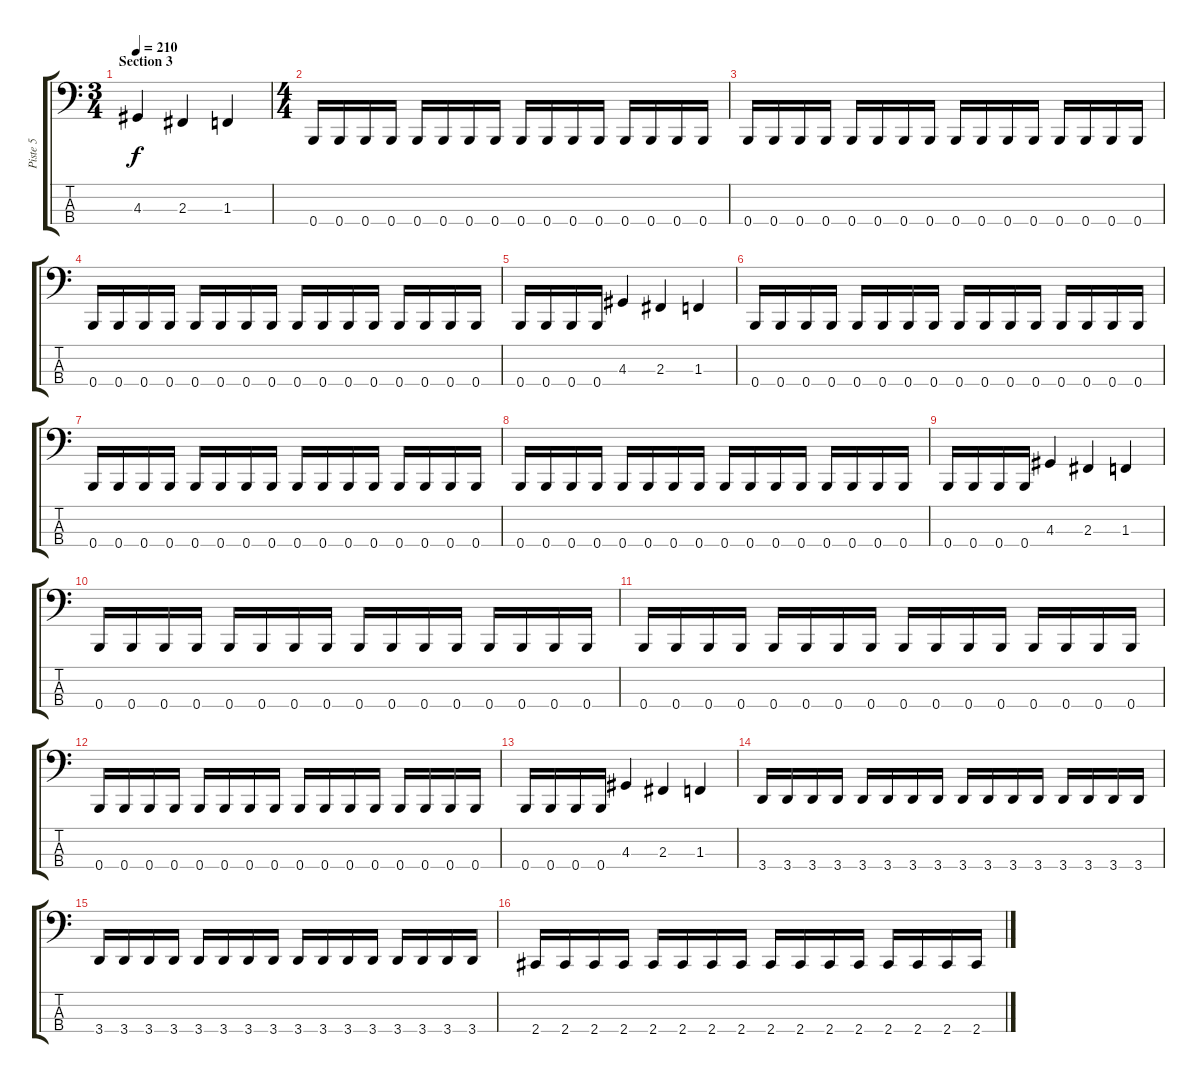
\track ("Piste 5" "Piste 5") {instrument electricbassfinger}
\staff {score tabs}
\tuning (D2 A1 E1 B0) {hide}
\ts (3 4)
\section ("" "Section 3")
\tempo 210
\clef f4
\ks c
4.3.4{dy f} 2.3.4 1.3.4 |
\ts (4 4)
0.4.16 0.4.16 0.4.16 0.4.16 0.4.16 0.4.16 0.4.16 0.4.16 0.4.16 0.4.16 0.4.16 0.4.16 0.4.16 0.4.16 0.4.16 0.4.16 |
0.4.16 0.4.16 0.4.16 0.4.16 0.4.16 0.4.16 0.4.16 0.4.16 0.4.16 0.4.16 0.4.16 0.4.16 0.4.16 0.4.16 0.4.16 0.4.16 |
0.4.16 0.4.16 0.4.16 0.4.16 0.4.16 0.4.16 0.4.16 0.4.16 0.4.16 0.4.16 0.4.16 0.4.16 0.4.16 0.4.16 0.4.16 0.4.16 |
0.4.16 0.4.16 0.4.16 0.4.16 4.3.4 2.3.4 1.3.4 |
0.4.16 0.4.16 0.4.16 0.4.16 0.4.16 0.4.16 0.4.16 0.4.16 0.4.16 0.4.16 0.4.16 0.4.16 0.4.16 0.4.16 0.4.16 0.4.16 |
0.4.16 0.4.16 0.4.16 0.4.16 0.4.16 0.4.16 0.4.16 0.4.16 0.4.16 0.4.16 0.4.16 0.4.16 0.4.16 0.4.16 0.4.16 0.4.16 |
0.4.16 0.4.16 0.4.16 0.4.16 0.4.16 0.4.16 0.4.16 0.4.16 0.4.16 0.4.16 0.4.16 0.4.16 0.4.16 0.4.16 0.4.16 0.4.16 |
0.4.16 0.4.16 0.4.16 0.4.16 4.3.4 2.3.4 1.3.4 |
0.4.16 0.4.16 0.4.16 0.4.16 0.4.16 0.4.16 0.4.16 0.4.16 0.4.16 0.4.16 0.4.16 0.4.16 0.4.16 0.4.16 0.4.16 0.4.16 |
0.4.16 0.4.16 0.4.16 0.4.16 0.4.16 0.4.16 0.4.16 0.4.16 0.4.16 0.4.16 0.4.16 0.4.16 0.4.16 0.4.16 0.4.16 0.4.16 |
0.4.16 0.4.16 0.4.16 0.4.16 0.4.16 0.4.16 0.4.16 0.4.16 0.4.16 0.4.16 0.4.16 0.4.16 0.4.16 0.4.16 0.4.16 0.4.16 |
0.4.16 0.4.16 0.4.16 0.4.16 4.3.4 2.3.4 1.3.4 |
3.4.16 3.4.16 3.4.16 3.4.16 3.4.16 3.4.16 3.4.16 3.4.16 3.4.16 3.4.16 3.4.16 3.4.16 3.4.16 3.4.16 3.4.16 3.4.16 |
3.4.16 3.4.16 3.4.16 3.4.16 3.4.16 3.4.16 3.4.16 3.4.16 3.4.16 3.4.16 3.4.16 3.4.16 3.4.16 3.4.16 3.4.16 3.4.16 |
2.4.16 2.4.16 2.4.16 2.4.16 2.4.16 2.4.16 2.4.16 2.4.16 2.4.16 2.4.16 2.4.16 2.4.16 2.4.16 2.4.16 2.4.16 2.4.16
